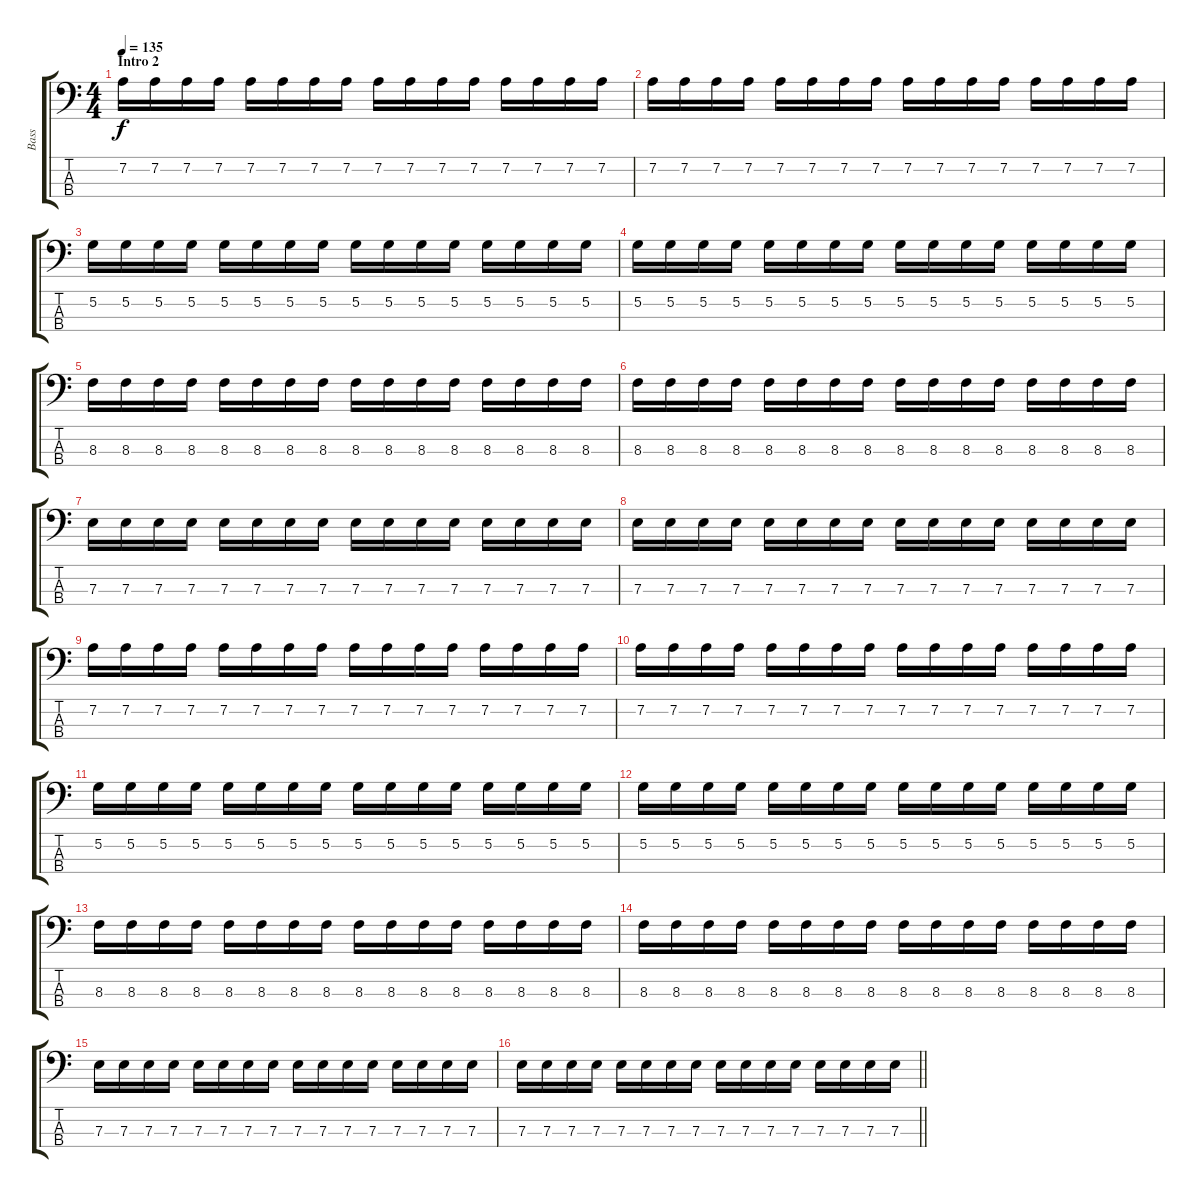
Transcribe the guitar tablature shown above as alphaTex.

\track ("Bass" "Bass") {instrument electricbassfinger}
\staff {score tabs}
\tuning (G2 D2 A1 E1) {hide}
\ts (4 4)
\section ("" "Intro 2")
\tempo 135
\clef f4
\ks c
7.2.16{dy f} 7.2.16 7.2.16 7.2.16 7.2.16 7.2.16 7.2.16 7.2.16 7.2.16 7.2.16 7.2.16 7.2.16 7.2.16 7.2.16 7.2.16 7.2.16 |
7.2.16 7.2.16 7.2.16 7.2.16 7.2.16 7.2.16 7.2.16 7.2.16 7.2.16 7.2.16 7.2.16 7.2.16 7.2.16 7.2.16 7.2.16 7.2.16 |
5.2.16 5.2.16 5.2.16 5.2.16 5.2.16 5.2.16 5.2.16 5.2.16 5.2.16 5.2.16 5.2.16 5.2.16 5.2.16 5.2.16 5.2.16 5.2.16 |
5.2.16 5.2.16 5.2.16 5.2.16 5.2.16 5.2.16 5.2.16 5.2.16 5.2.16 5.2.16 5.2.16 5.2.16 5.2.16 5.2.16 5.2.16 5.2.16 |
8.3.16 8.3.16 8.3.16 8.3.16 8.3.16 8.3.16 8.3.16 8.3.16 8.3.16 8.3.16 8.3.16 8.3.16 8.3.16 8.3.16 8.3.16 8.3.16 |
8.3.16 8.3.16 8.3.16 8.3.16 8.3.16 8.3.16 8.3.16 8.3.16 8.3.16 8.3.16 8.3.16 8.3.16 8.3.16 8.3.16 8.3.16 8.3.16 |
7.3.16 7.3.16 7.3.16 7.3.16 7.3.16 7.3.16 7.3.16 7.3.16 7.3.16 7.3.16 7.3.16 7.3.16 7.3.16 7.3.16 7.3.16 7.3.16 |
7.3.16 7.3.16 7.3.16 7.3.16 7.3.16 7.3.16 7.3.16 7.3.16 7.3.16 7.3.16 7.3.16 7.3.16 7.3.16 7.3.16 7.3.16 7.3.16 |
7.2.16 7.2.16 7.2.16 7.2.16 7.2.16 7.2.16 7.2.16 7.2.16 7.2.16 7.2.16 7.2.16 7.2.16 7.2.16 7.2.16 7.2.16 7.2.16 |
7.2.16 7.2.16 7.2.16 7.2.16 7.2.16 7.2.16 7.2.16 7.2.16 7.2.16 7.2.16 7.2.16 7.2.16 7.2.16 7.2.16 7.2.16 7.2.16 |
5.2.16 5.2.16 5.2.16 5.2.16 5.2.16 5.2.16 5.2.16 5.2.16 5.2.16 5.2.16 5.2.16 5.2.16 5.2.16 5.2.16 5.2.16 5.2.16 |
5.2.16 5.2.16 5.2.16 5.2.16 5.2.16 5.2.16 5.2.16 5.2.16 5.2.16 5.2.16 5.2.16 5.2.16 5.2.16 5.2.16 5.2.16 5.2.16 |
8.3.16 8.3.16 8.3.16 8.3.16 8.3.16 8.3.16 8.3.16 8.3.16 8.3.16 8.3.16 8.3.16 8.3.16 8.3.16 8.3.16 8.3.16 8.3.16 |
8.3.16 8.3.16 8.3.16 8.3.16 8.3.16 8.3.16 8.3.16 8.3.16 8.3.16 8.3.16 8.3.16 8.3.16 8.3.16 8.3.16 8.3.16 8.3.16 |
7.3.16 7.3.16 7.3.16 7.3.16 7.3.16 7.3.16 7.3.16 7.3.16 7.3.16 7.3.16 7.3.16 7.3.16 7.3.16 7.3.16 7.3.16 7.3.16 |
\barLineRight lightlight
7.3.16 7.3.16 7.3.16 7.3.16 7.3.16 7.3.16 7.3.16 7.3.16 7.3.16 7.3.16 7.3.16 7.3.16 7.3.16 7.3.16 7.3.16 7.3.16
